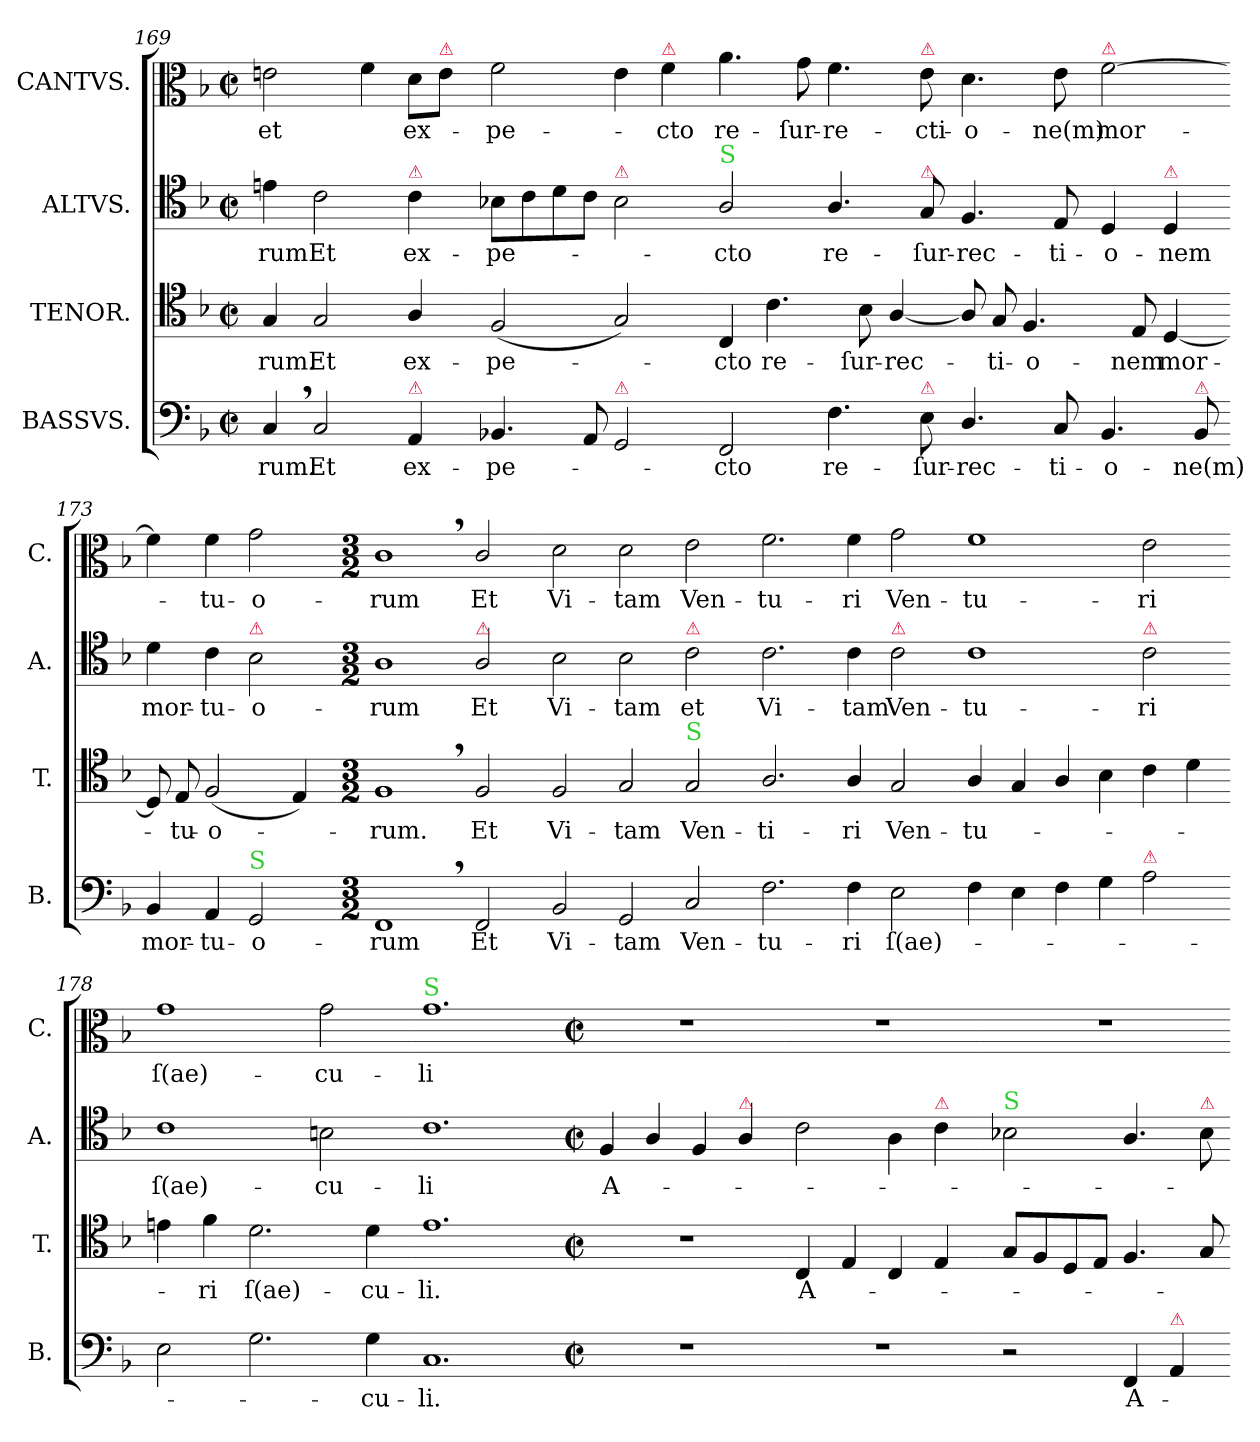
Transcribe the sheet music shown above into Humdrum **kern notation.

**kern	**text	**kern	**text	**kern	**text	**kern	**text
*part4	*part4	*part3	*part3	*part2	*part2	*part1	*part1
*staff4	*staff4	*staff3	*staff3	*staff2	*staff2	*staff1	*staff1
*I"BASSVS.	*	*I"TENOR.	*	*I"ALTVS.	*	*I"CANTVS.	*
*I'B.	*	*I'T.	*	*I'A.	*	*I'C.	*
*clefF4	*	*clefC4	*	*clefC4	*	*clefC3	*
*k[b-]	*	*k[b-]	*	*k[b-]	*	*k[b-]	*
*F:	*	*F:	*	*F:	*	*F:	*
*M2/2	*	*M2/2	*	*M2/2	*	*M2/2	*
*met(c|)	*	*met(c|)	*	*met(c|)	*	*met(c|)	*
=169	=169	=169	=169	=169	=169	=169	=169
4C,</	-rum.	4G/	-rum.	4en\	-rum	2en\	et
2C/	Et	2G/	Et	2c\	Et	.	.
.	.	.	.	.	.	4f\	.
!	!	!	!	!LO:TX:a:color=crimson:t=⚠	!	!	!
!LO:TX:a:color=crimson:t=⚠	!	!	!	!	!	!	!
4AA/	ex-	4A/	ex-	4c\	ex-	8d\L	ex-
!	!	!	!	!	!	!LO:TX:a:color=crimson:t=⚠	!
.	.	.	.	.	.	8e\J	.
=170-	=170-	=170-	=170-	=170-	=170-	=170-	=170-
4.BB-X/	-pe-	(2F/	-pe-	8B-X\L	-pe-	2f\	-pe-
.	.	.	.	8c\	.	.	.
.	.	.	.	8d\	.	.	.
8AA/	.	.	.	8c\J	.	.	.
!	!	!	!	!LO:TX:a:color=crimson:t=⚠	!	!	!
!LO:TX:a:color=crimson:t=⚠	!	!	!	!	!	!	!
2GG/	.	2G/)	.	2B-\	.	4e\	.
!	!	!	!	!	!	!LO:TX:a:color=crimson:t=⚠	!
.	.	.	.	.	.	4f\	-cto
=171-	=171-	=171-	=171-	=171-	=171-	=171-	=171-
!	!	!	!	!LO:TX:a:color=limegreen:t=S	!	!	!
2FF/	-cto	4C/	-cto	2A/	-cto	4.a\	re-
.	.	4.c\	re-	.	.	.	.
.	.	.	.	.	.	8g\	-ſur-
4.F\	re-	.	.	4.A/	re-	4.f\	-re-
.	.	8B-\	-ſur-	.	.	.	.
.	.	[4A/	-rec-	.	.	.	.
!	!	!	!	!	!	!LO:TX:a:color=crimson:t=⚠	!
!	!	!	!	!LO:TX:a:color=crimson:t=⚠	!	!	!
!LO:TX:a:color=crimson:t=⚠	!	!	!	!	!	!	!
8E\	-ſur-	.	.	8G/	-ſur-	8e\	-cti-
=172-	=172-	=172-	=172-	=172-	=172-	=172-	=172-
4.D/	-rec-	8A/]	.	4.F/	-rec-	4.d\	-o-
.	.	8G/	-ti-	.	.	.	.
.	.	4.F/	-o-	.	.	.	.
8C/	-ti-	.	.	8E/	-ti-	8e\	-ne(m)
!	!	!	!	!	!	!LO:TX:a:color=crimson:t=⚠	!
4.BB-/	-o-	.	.	4D/	-o-	[2f\	mor-
.	.	8E/	-nem	.	.	.	.
!	!	!	!	!LO:TX:a:color=crimson:t=⚠	!	!	!
.	.	[4D/	mor-	4D/	-nem	.	.
!LO:TX:a:color=crimson:t=⚠	!	!	!	!	!	!	!
8BB-/	-ne(m)	.	.	.	.	.	.
=173-	=173-	=173-	=173-	=173-	=173-	=173-	=173-
4BB-/	mor-	8D/]	.	4d\	mor-	4f\]	.
.	.	8E/	-tu-	.	.	.	.
4AA/	-tu-	(2F/	-o-	4c\	-tu-	4f\	-tu-
!	!	!	!	!LO:TX:a:color=crimson:t=⚠	!	!	!
!LO:TX:a:color=limegreen:t=S	!	!	!	!	!	!	!
2GG/	-o-	.	.	2B-\	-o-	2g\	-o-
.	.	4E/)	.	.	.	.	.
=174-	=174-	=174-	=174-	=174-	=174-	=174-	=174-
*M3/2	*	*M3/2	*	*M3/2	*	*M3/2	*
1FF,</	-rum	1F,</	-rum.	1A\	-rum	1c,<\	-rum
!	!	!	!	!LO:TX:a:color=crimson:t=⚠	!	!	!
2FF/	Et	2F/	Et	2A/	Et	2c/	Et
=175-	=175-	=175-	=175-	=175-	=175-	=175-	=175-
2BB-/	Vi-	2F/	Vi-	2B-\	Vi-	2d\	Vi-
2GG/	-tam	2G/	-tam	2B-\	-tam	2d\	-tam
!	!	!	!	!LO:TX:a:color=crimson:t=⚠	!	!	!
!	!	!LO:TX:a:color=limegreen:t=S	!	!	!	!	!
2C/	Ven-	2G/	Ven-	2c\	et	2e\	Ven-
=176-	=176-	=176-	=176-	=176-	=176-	=176-	=176-
2.F\	-tu-	2.A/	-ti-	2.c\	Vi-	2.f\	-tu-
4F\	-ri	4A/	-ri	4c\	-tam	4f\	-ri
!	!	!	!	!LO:TX:a:color=crimson:t=⚠	!	!	!
2E\	ſ(ae)-	2G/	Ven-	2c\	Ven-	2g\	Ven-
=177-	=177-	=177-	=177-	=177-	=177-	=177-	=177-
4F\	.	4A/	-tu-	1c\	-tu-	1f\	-tu-
4E\	.	4G/	.	.	.	.	.
4F\	.	4A/	.	.	.	.	.
4G\	.	4B-\	.	.	.	.	.
!	!	!	!	!LO:TX:a:color=crimson:t=⚠	!	!	!
!LO:TX:a:color=crimson:t=⚠	!	!	!	!	!	!	!
2A\	.	4c\	.	2c\	-ri	2e\	-ri
.	.	4d\	.	.	.	.	.
=178-	=178-	=178-	=178-	=178-	=178-	=178-	=178-
2E\	.	4en\	.	1c\	ſ(ae)-	1g\	ſ(ae)-
.	.	4f\	-ri	.	.	.	.
2.G\	.	2.d\	ſ(ae)-	.	.	.	.
.	.	.	.	2Bn\	-cu-	2g\	-cu-
4G\	-cu-	4d\	-cu-	.	.	.	.
=179-	=179-	=179-	=179-	=179-	=179-	=179-	=179-
!	!	!	!	!	!	!LO:TX:a:color=limegreen:t=S	!
1.C/	-li.	1.e\	-li.	1.c\	-li	1.g\	-li
=180-	=180-	=180-	=180-	=180-	=180-	=180-	=180-
*M2/2	*	*M2/2	*	*M2/2	*	*M2/2	*
*met(c|)	*	*met(c|)	*	*met(c|)	*	*met(c|)	*
1r	.	1r	.	4F/	A-	1r	.
.	.	.	.	4A/	.	.	.
.	.	.	.	4F/	.	.	.
!	!	!	!	!LO:TX:a:color=crimson:t=⚠	!	!	!
.	.	.	.	4A/	.	.	.
=181-	=181-	=181-	=181-	=181-	=181-	=181-	=181-
1r	.	4C/	A-	2c\	.	1r	.
.	.	4E/	.	.	.	.	.
.	.	4C/	.	4A\	.	.	.
!	!	!	!	!LO:TX:a:color=crimson:t=⚠	!	!	!
.	.	4E/	.	4c\	.	.	.
=182-	=182-	=182-	=182-	=182-	=182-	=182-	=182-
!	!	!	!	!LO:TX:a:color=limegreen:t=S	!	!	!
2r	.	8G/L	.	2B-X\	.	1r	.
.	.	8F/	.	.	.	.	.
.	.	8D/	.	.	.	.	.
.	.	8E/J	.	.	.	.	.
4FF/	A-	4.F/	.	4.A/	.	.	.
!LO:TX:a:color=crimson:t=⚠	!	!	!	!	!	!	!
4AA/	.	.	.	.	.	.	.
!	!	!	!	!LO:TX:a:color=crimson:t=⚠	!	!	!
.	.	8G/	.	8B-\	.	.	.
=-	=-	=-	=-	=-	=-	=-	=-
*-	*-	*-	*-	*-	*-	*-	*-
